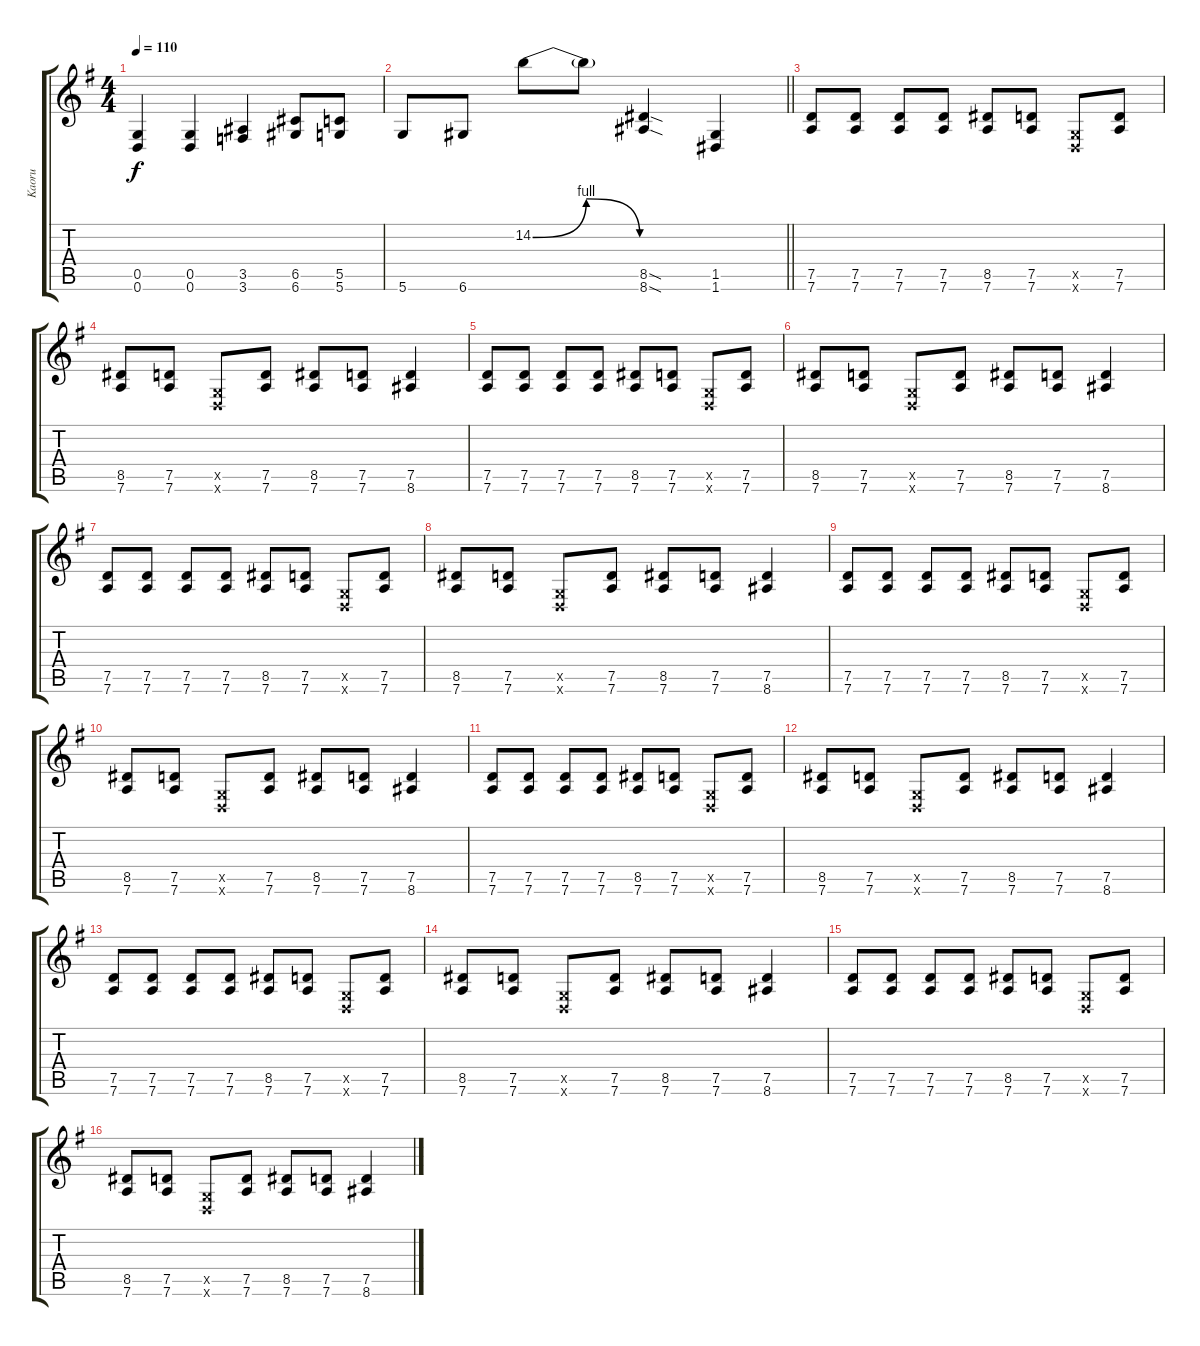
\track ("Kaoru" "Kaoru") {instrument overdrivenguitar}
\staff {score tabs}
\tuning (D4 A3 F3 C3 G2 D2) {hide}
\ts (4 4)
\tempo 110
\clef g2
\ks g
(0.5 0.6).4{dy f} (0.5 0.6).4 (3.5 3.6).4 (6.5 6.6).8 (5.5 5.6).8 |
\barLineRight lightlight
5.6.8 6.6.8 14.2{be (bendrelease 0 0 30 4 30 4 60 0)}.8 14.2{t}.8 (8.5{sod} 8.6{sod}).4 (1.5 1.6).4 |
(7.5 7.6).8 (7.5 7.6).8 (7.5 7.6).8 (7.5 7.6).8 (8.5 7.6).8 (7.5 7.6).8 (0.5{x} 0.6{x}).8 (7.5 7.6).8 |
(8.5 7.6).8 (7.5 7.6).8 (0.5{x} 0.6{x}).8 (7.5 7.6).8 (8.5 7.6).8 (7.5 7.6).8 (7.5 8.6).4 |
(7.5 7.6).8 (7.5 7.6).8 (7.5 7.6).8 (7.5 7.6).8 (8.5 7.6).8 (7.5 7.6).8 (0.5{x} 0.6{x}).8 (7.5 7.6).8 |
(8.5 7.6).8 (7.5 7.6).8 (0.5{x} 0.6{x}).8 (7.5 7.6).8 (8.5 7.6).8 (7.5 7.6).8 (7.5 8.6).4 |
(7.5 7.6).8 (7.5 7.6).8 (7.5 7.6).8 (7.5 7.6).8 (8.5 7.6).8 (7.5 7.6).8 (0.5{x} 0.6{x}).8 (7.5 7.6).8 |
(8.5 7.6).8 (7.5 7.6).8 (0.5{x} 0.6{x}).8 (7.5 7.6).8 (8.5 7.6).8 (7.5 7.6).8 (7.5 8.6).4 |
(7.5 7.6).8 (7.5 7.6).8 (7.5 7.6).8 (7.5 7.6).8 (8.5 7.6).8 (7.5 7.6).8 (0.5{x} 0.6{x}).8 (7.5 7.6).8 |
(8.5 7.6).8 (7.5 7.6).8 (0.5{x} 0.6{x}).8 (7.5 7.6).8 (8.5 7.6).8 (7.5 7.6).8 (7.5 8.6).4 |
(7.5 7.6).8 (7.5 7.6).8 (7.5 7.6).8 (7.5 7.6).8 (8.5 7.6).8 (7.5 7.6).8 (0.5{x} 0.6{x}).8 (7.5 7.6).8 |
(8.5 7.6).8 (7.5 7.6).8 (0.5{x} 0.6{x}).8 (7.5 7.6).8 (8.5 7.6).8 (7.5 7.6).8 (7.5 8.6).4 |
(7.5 7.6).8 (7.5 7.6).8 (7.5 7.6).8 (7.5 7.6).8 (8.5 7.6).8 (7.5 7.6).8 (0.5{x} 0.6{x}).8 (7.5 7.6).8 |
(8.5 7.6).8 (7.5 7.6).8 (0.5{x} 0.6{x}).8 (7.5 7.6).8 (8.5 7.6).8 (7.5 7.6).8 (7.5 8.6).4 |
(7.5 7.6).8 (7.5 7.6).8 (7.5 7.6).8 (7.5 7.6).8 (8.5 7.6).8 (7.5 7.6).8 (0.5{x} 0.6{x}).8 (7.5 7.6).8 |
(8.5 7.6).8 (7.5 7.6).8 (0.5{x} 0.6{x}).8 (7.5 7.6).8 (8.5 7.6).8 (7.5 7.6).8 (7.5 8.6).4
